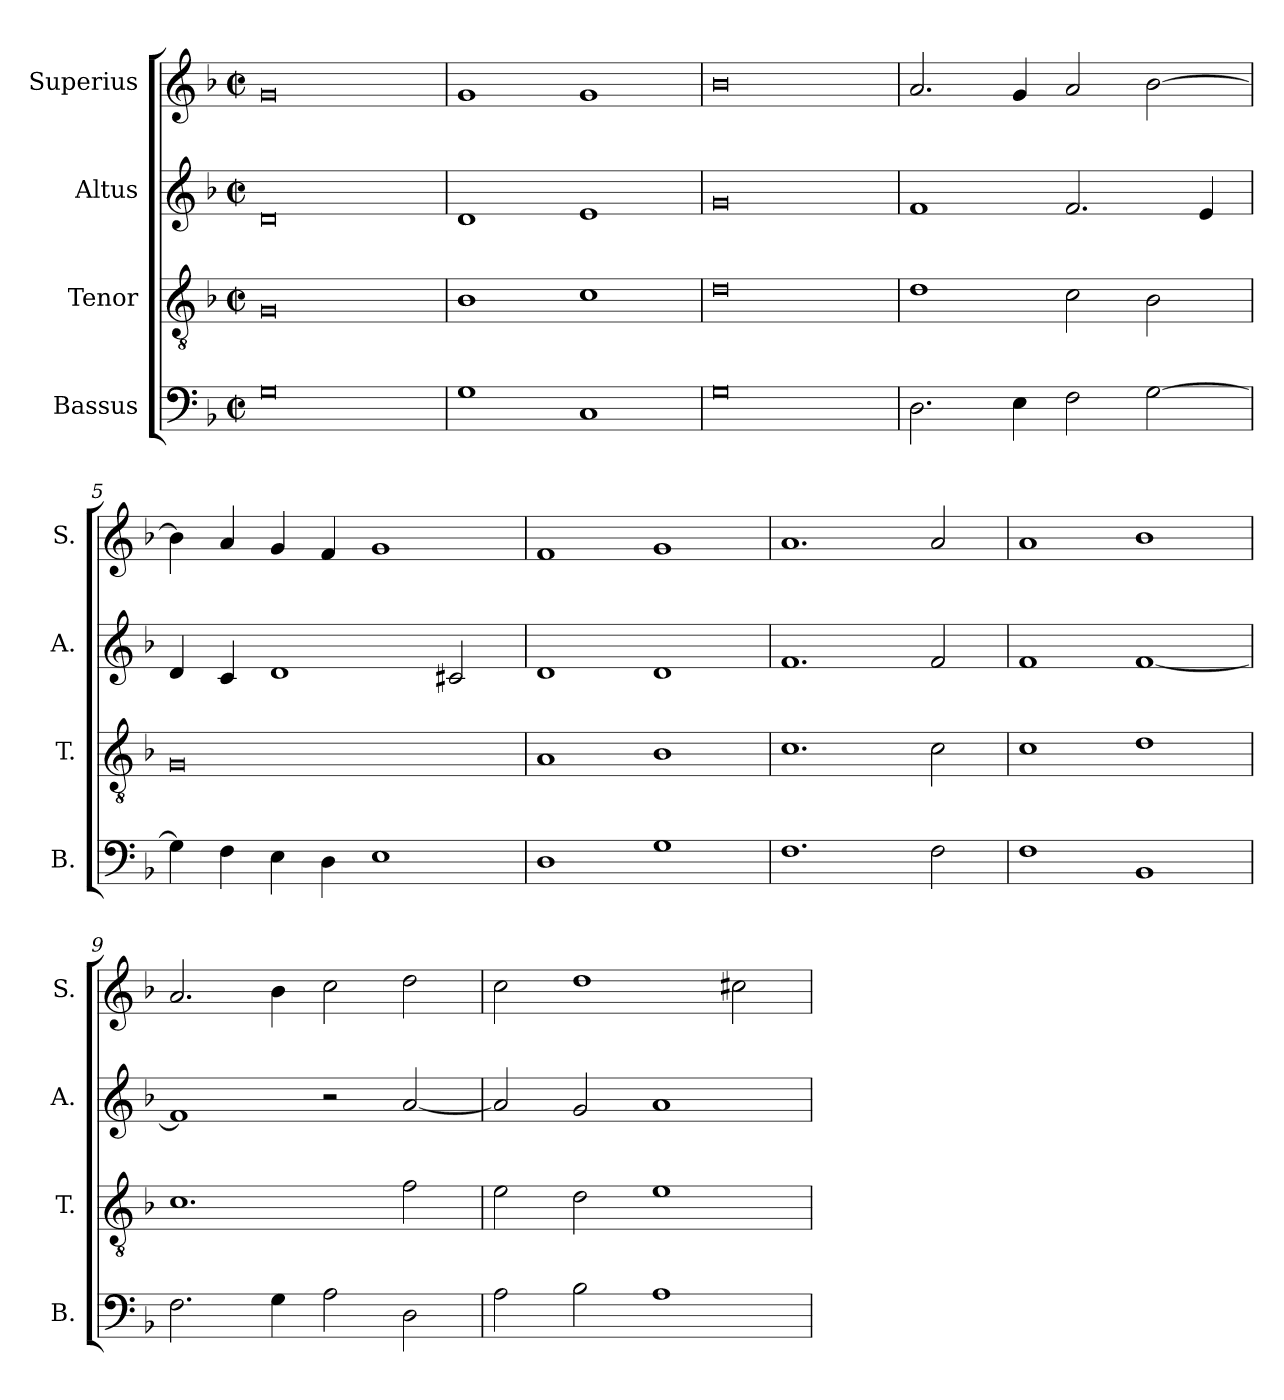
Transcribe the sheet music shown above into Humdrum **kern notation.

**kern	**kern	**kern	**kern
*part4	*part3	*part2	*part1
*staff4	*staff3	*staff2	*staff1
*I"Bassus	*I"Tenor	*I"Altus	*I"Superius
*I'B.	*I'T.	*I'A.	*I'S.
!!LO:PB:g=z
*clefF4	*clefGv2	*clefG2	*clefG2
*	*ITrd7c12	*	*
*k[b-]	*k[b-]	*k[b-]	*k[b-]
*F:	*F:	*F:	*F:
*M2/2	*M2/2	*M2/2	*M2/2
*met(c|)	*met(c|)	*met(c|)	*met(c|)
=1	=1	=1	=1
0Gi	0GGi	0di	0gi
=2	=2	=2	=2
1Gi	1BB-i	1di	1gi
1Ci	1Ci	1ei	1gi
=3	=3	=3	=3
0Gi	0Di	0gi	0b-i
=4	=4	=4	=4
2.Di\	1Di	1fi	2.ai/
4Ei\	.	.	4gi/
2Fi\	2Ci\	2.fi/	2ai/
[>2Gi\	2BB-i\	.	[>2b-i\
.	.	4ei/	.
=5	=5	=5	=5
4Gi\]	0GGi	4di/	4b-i\]
4Fi\	.	4ci/	4ai/
4Ei\	.	1di	4gi/
4Di\	.	.	4fi/
1Ei	.	.	1gi
.	.	2c#Xi/	.
=6	=6	=6	=6
1Di	1AAi	1di	1fi
1Gi	1BB-i	1di	1gi
!!LO:LB:g=z
=7	=7	=7	=7
1.Fi	1.Ci	1.fi	1.ai
2Fi\	2Ci\	2fi/	2ai/
=8	=8	=8	=8
1Fi	1Ci	1fi	1ai
1BB-i	1Di	[<1fi	1b-i
=9	=9	=9	=9
2.Fi\	1.Ci	1fi]	2.ai/
4Gi\	.	.	4b-i\
2Ai\	.	2r	2cci\
2Di\	2Fi\	[<2ai/	2ddi\
=10	=10	=10	=10
2Ai\	2Ei\	2ai/]	2cci\
2B-i\	2Di\	2gi/	1ddi
1Ai	1Ei	1ai	.
.	.	.	2cc#Xi\
=	=	=	=
*-	*-	*-	*-
